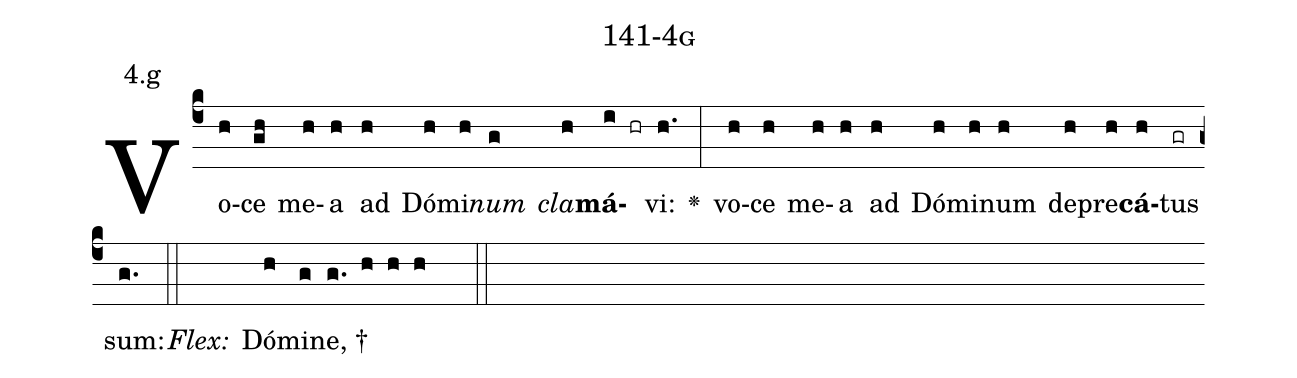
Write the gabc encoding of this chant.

name: 141-4g;
annotation: 4.g;
%%
(c4)Vo(h)ce(gh) me(h)a(h) ad(h) Dó(h)mi(h)<i>num</i>(g) <i>cla</i>(h)<b>má</b>(i hr)vi:(h.) <v>\greheightstar</v>(:) vo(h)ce(h) me(h)a(h) ad(h) Dó(h)mi(h)num(h) de(h)pre(h)<b>cá</b>(h)tus(gr) sum:(g.) (::)
<i>Flex:</i>()  Dó(h)mi(g)ne, †(g. h h h  ::)

%E(h) u(h) o(h) u(h) a(h) e.(g.) (::)
